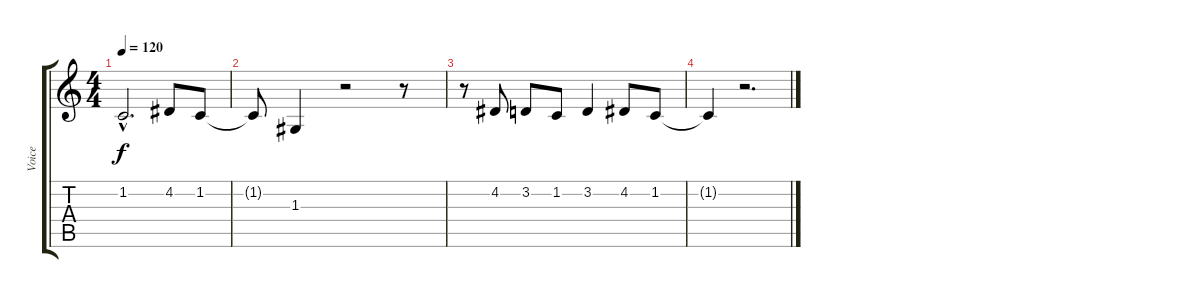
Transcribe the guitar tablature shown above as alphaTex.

\track ("Voice" "Voice") {instrument pad7halo}
\staff {score tabs}
\tuning (E4 B3 G3 D3 A2 E2) {hide}
\ts (4 4)
\tempo 120
\clef g2
\ks c
1.2{hac}.2{d dy f} 4.2.8 1.2.8 |
1.2{t}.8 1.3.4 r.2 r.8 |
r.8 4.2.8 3.2.8 1.2.8 3.2.4 4.2.8 1.2.8 |
1.2{t}.4 r.2{d}
